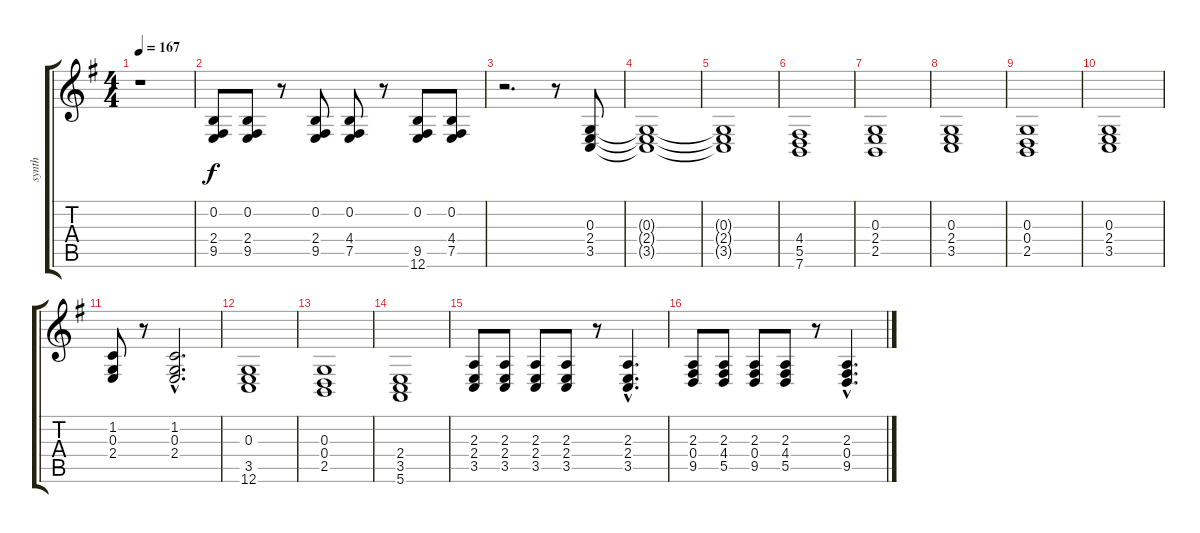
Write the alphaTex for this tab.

\track ("synth" "synth") {instrument orchestralharp}
\staff {score tabs}
\tuning (E4 B3 G3 D3 A2 E2) {hide}
\ts (4 4)
\tempo 167
\clef g2
\ks eminor
r.1{dy f instrument orchestralharp} |
(0.2 2.4 9.5).8 (0.2 2.4 9.5).8 r.8 (0.2 2.4 9.5).8 (0.2 4.4 7.5).8 r.8 (0.2 9.5 12.6).8 (0.2 4.4 7.5).8 |
r.2{d} r.8 (0.3 2.4 3.5).8 |
(0.3{t} 2.4{t} 3.5{t}).1 |
(0.3{t} 2.4{t} 3.5{t}).1 |
(4.4 5.5 7.6).1 |
(0.3 2.4 2.5).1 |
(0.3 2.4 3.5).1 |
(0.3 0.4 2.5).1 |
(0.3 2.4 3.5).1 |
(1.2 0.3 2.4).8 r.8 (1.2{hac} 0.3{hac} 2.4{hac}).2{d} |
(0.3 3.5 12.6).1 |
(0.3 0.4 2.5).1 |
(2.4 3.5 5.6).1 |
(2.3 2.4 3.5).8 (2.3 2.4 3.5).8 (2.3 2.4 3.5).8 (2.3 2.4 3.5).8 r.8 (2.3{hac} 2.4{hac} 3.5{hac}).4{d} |
(2.3 0.4 9.5).8 (2.3 4.4 5.5).8 (2.3 0.4 9.5).8 (2.3 4.4 5.5).8 r.8 (2.3{hac} 0.4{hac} 9.5{hac}).4{d}
